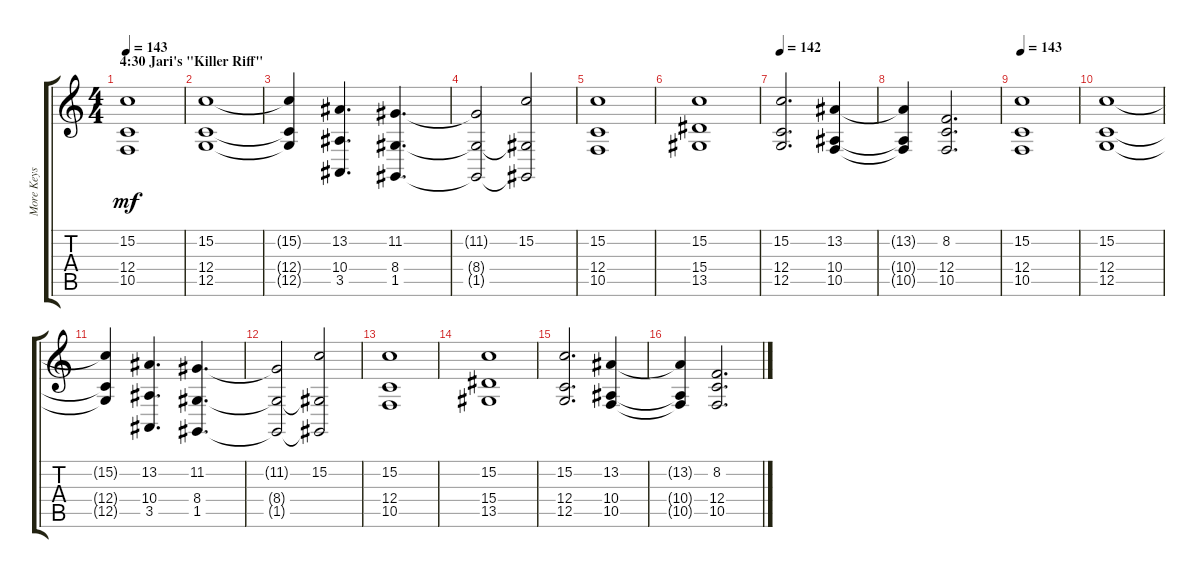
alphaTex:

\track ("More Keys" "More Keys") {instrument stringensemble1}
\staff {score tabs}
\tuning (D4 A3 F3 C3 G2 C2) {hide}
\ts (4 4)
\section ("" "4:30 Jari's \"Killer Riff\"")
\tempo 143
\clef g2
\ks c
(15.2 12.4 10.5).1{dy mf} |
(15.2 12.4 12.5).1 |
(15.2{t} 12.4{t} 12.5{t}).4 (13.2 10.4 3.5).4{d} (11.2 8.4 1.5).4{d} |
(11.2{t} 8.4{t} 1.5{t}).2 (15.2 8.4{t} 1.5{t}).2 |
(15.2 12.4 10.5).1 |
(15.2 15.4 13.5).1 |
\tempo 142
(15.2 12.4 12.5).2{d} (13.2 10.4 10.5).4 |
(13.2{t} 10.4{t} 10.5{t}).4 (8.2 12.4 10.5).2{d} |
\tempo 143
(15.2 12.4 10.5).1 |
(15.2 12.4 12.5).1 |
(15.2{t} 12.4{t} 12.5{t}).4 (13.2 10.4 3.5).4{d} (11.2 8.4 1.5).4{d} |
(11.2{t} 8.4{t} 1.5{t}).2 (15.2 8.4{t} 1.5{t}).2 |
(15.2 12.4 10.5).1 |
(15.2 15.4 13.5).1 |
(15.2 12.4 12.5).2{d} (13.2 10.4 10.5).4 |
(13.2{t} 10.4{t} 10.5{t}).4 (8.2 12.4 10.5).2{d}
